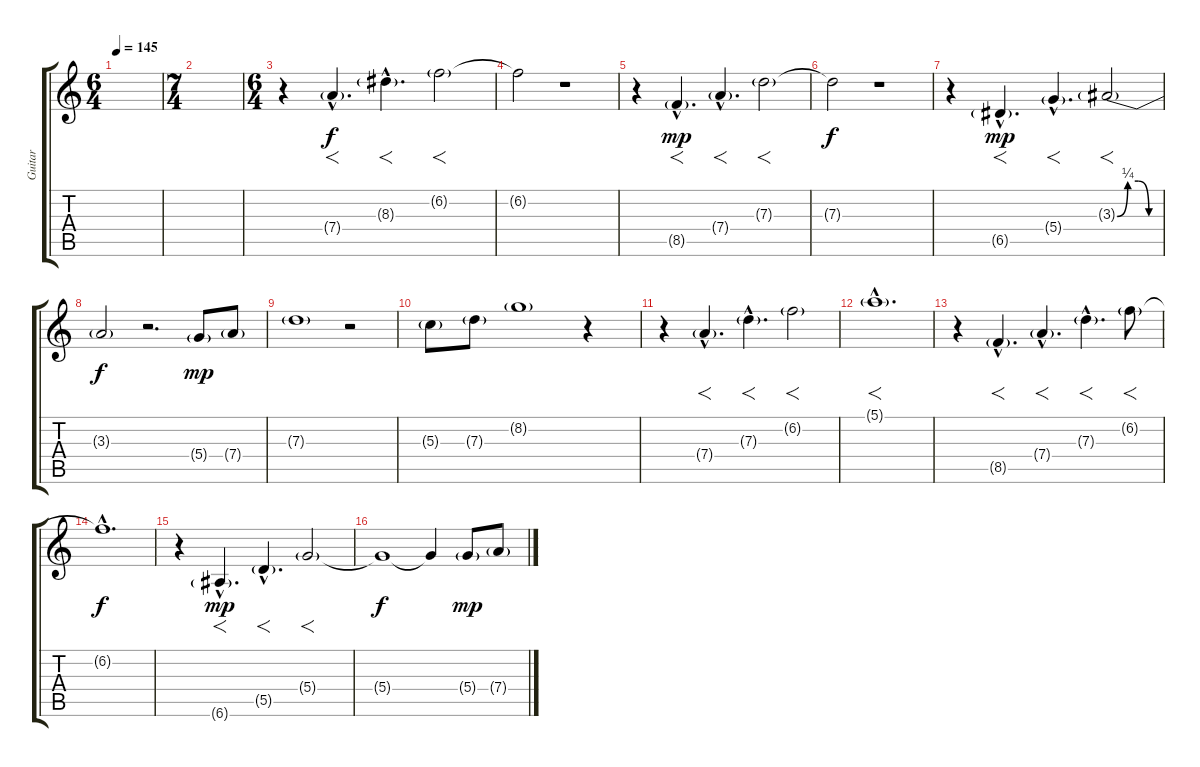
\track ("Guitar" "Guitar") {instrument distortionguitar}
\staff {score tabs}
\tuning (E4 B3 G3 D3 A2 E2) {hide}
\ts (6 4)
\tempo 145
\clef g2
\ks c
|
\ts (7 4)
|
\ts (6 4)
r.4 7.4{g hac}.4{f d} 8.3{g hac}.4{f d} 6.2{g}.2{f} |
6.2{t}.2{dy f} r.1 |
r.4 8.5{g hac}.4{f d dy mp} 7.4{g hac}.4{f d} 7.3{g}.2{f} |
7.3{t}.2{dy f} r.1 |
r.4 6.5{g hac}.4{f d dy mp} 5.4{g hac}.4{f d} 3.3{be (custom 0 0 15 1 30 1 45 0 60 0) g}.2{f} |
3.3{t}.2{dy f} r.2{d} 5.4{g}.8{dy mp} 7.4{g}.8 |
7.3{g}.1 r.2 |
5.3{g}.8 7.3{g}.8 8.2{g}.1 r.4 |
r.4 7.4{g hac}.4{f d} 7.3{g hac}.4{f d} 6.2{g}.2{f} |
5.1{g hac}.1{f d} |
r.4 8.5{g hac}.4{f d} 7.4{g hac}.4{f d} 7.3{g hac}.4{f d} 6.2{g}.8{f} |
6.2{hac t}.1{d dy f} |
r.4 6.6{g hac}.4{f d dy mp} 5.5{g hac}.4{f d} 5.4{g}.2{f} |
5.4{t}.1{dy f} 5.4{t}.4 5.4{g}.8{dy mp} 7.4{g}.8
